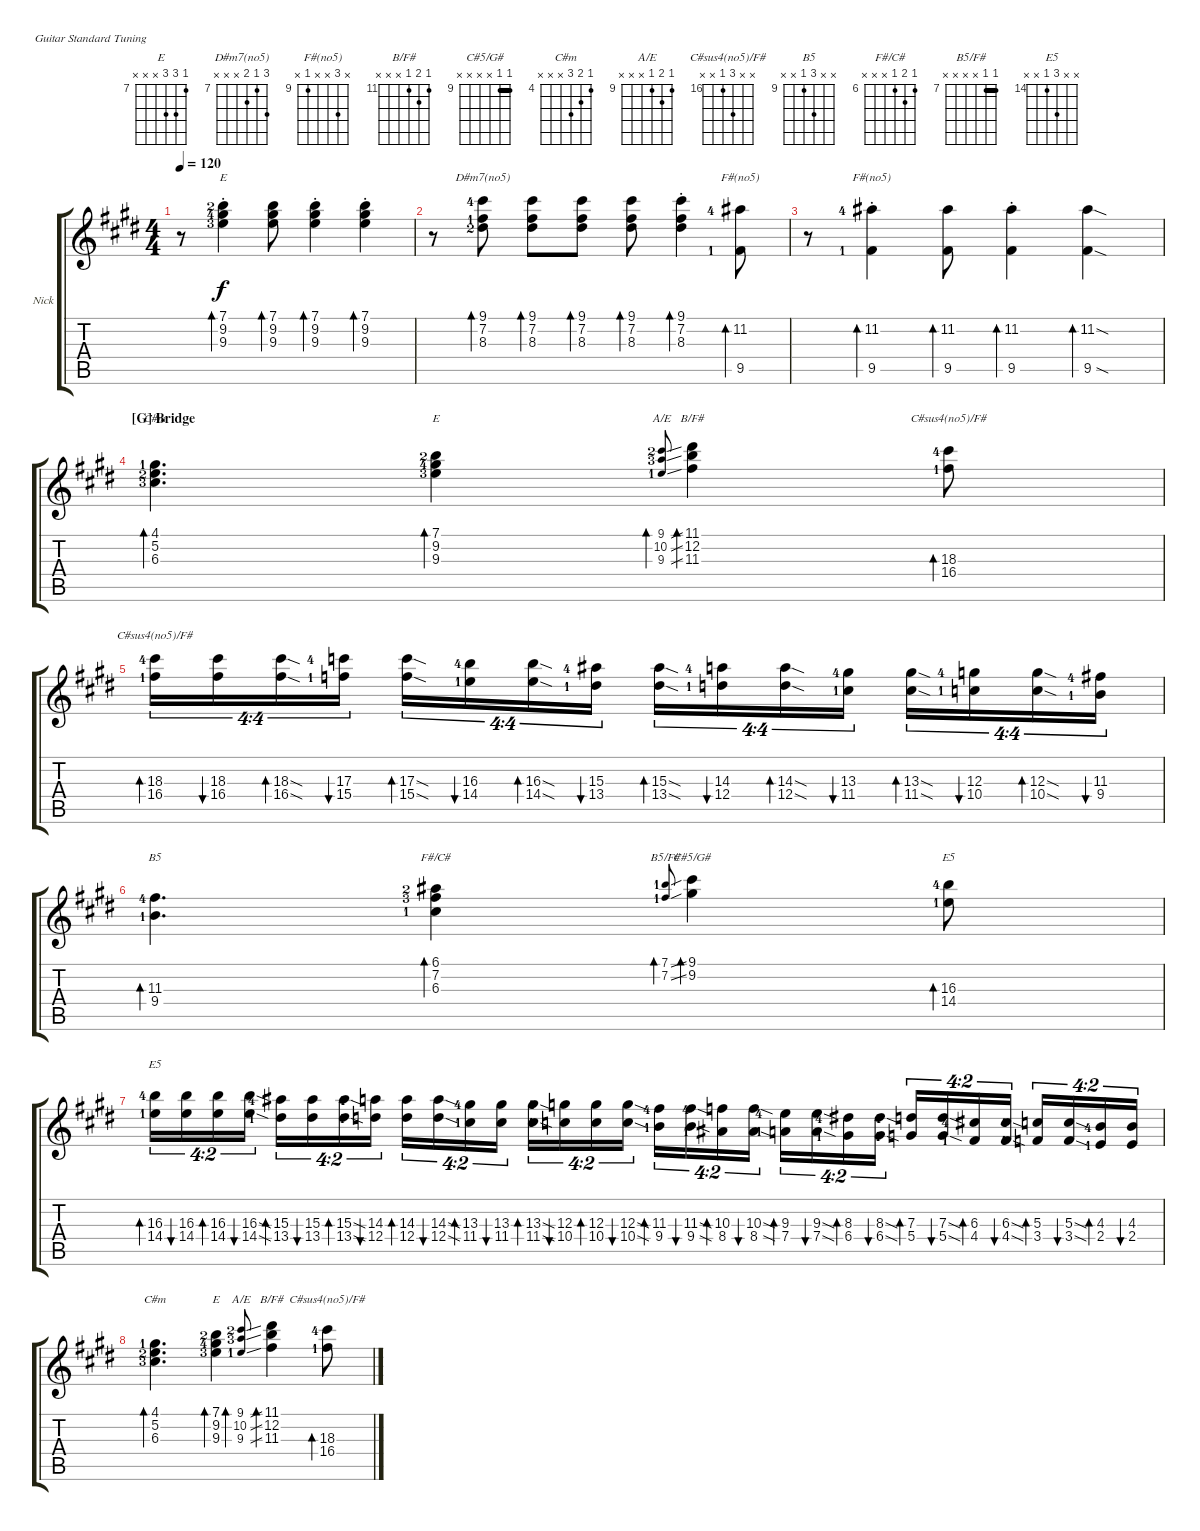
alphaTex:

\bracketExtendMode groupsimilarinstruments
\firstSystemTrackNameOrientation horizontal
\otherSystemsTrackNameOrientation horizontal
\track ("Electric Lead Guitar" "Nick") {instrument distortionguitar}
\staff {score tabs}
\tuning (E4 B3 G3 D3 A2 E2)
\chord ("E" 7 9 9 x x x) {firstfret 7}
\chord ("D#m7(no5)" 9 7 8 x x x) {firstfret 7}
\chord ("F#(no5)" x 11 x x 9 x) {firstfret 9}
\chord ("B/F#" 11 12 11 x x x) {firstfret 11}
\chord ("C#5/G#" 9 9 x x x x) {firstfret 9 barre 9}
\chord ("C#m" 4 5 6 x x x) {firstfret 4}
\chord ("A/E" 9 10 9 x x x) {firstfret 9}
\chord ("C#sus4(no5)/F#" x x 18 16 x x) {firstfret 16}
\chord ("B5" x x 11 9 x x) {firstfret 9}
\chord ("F#/C#" 6 7 6 x x x) {firstfret 6}
\chord ("B5/F#" 7 7 x x x x) {firstfret 7 barre 7}
\chord ("E5" x x 16 14 x x) {firstfret 14}
\ts (4 4)
\tempo 120
\clef g2
\scale
0.463656
\ks e
r.8{dy f} (7.1{st lf 3} 9.2{st lf 5} 9.3{st lf 4}).4{bd 34 ch "E"} (7.1 9.2 9.3).8{bd 33} (7.1{st} 9.2{st} 9.3{st}).4{bd 36} (7.1{st} 9.2{st} 9.3{st}).4{bd 33} |
\scale
0.537864 r.8 (9.1{lf 5} 7.2{lf 2} 8.3{lf 3}).8{bd 31 ch "D#m7(no5)"} (9.1 7.2 8.3).8{bd 31} (9.1 7.2 8.3).8{bd 37} (9.1 7.2 8.3).8{bd 37} (9.1{st} 7.2{st} 8.3{st}).4{bd 45} (11.2{lf 5} 9.5{lf 2}).8{bd 37 ch "F#(no5)"} |
\scale
0.462069 r.8 (11.2{st lf 5} 9.5{st lf 2}).4{bd 45 ch "F#(no5)"} (11.2 9.5).8{bd 37} (11.2{st} 9.5{st}).4{bd 45} (11.2{sod} 9.5{sod}).4{bd 45} |
\section ("G" "Bridge")
(4.1{lf 2} 5.2{lf 3} 6.3{lf 4}).4{d bd 53 ch "C#m"} (7.1{lf 3} 9.2{lf 5} 9.3{lf 4}).4{bd 31 ch "E"} (9.1{ss lf 3} 10.2{ss lf 4} 9.3{ss lf 2}).8{bd 31 ch "A/E" gr onbeat} (11.1 12.2 11.3).4{bd 30 ch "B/F#"} (18.3{lf 5} 16.4{lf 2}).8{bd 30 ch "C#sus4(no5)/F#"} |
(18.3{lf 5} 16.4{lf 2}).16{tu (4 4) bd 33 ch "C#sus4(no5)/F#"} (18.3 16.4).16{tu (4 4) bu 33} (18.3{sod} 16.4{sod}).16{tu (4 4) bd 33} (17.3{lf 5} 15.4{lf 2}).16{tu (4 4) bu 33} (17.3{sod} 15.4{sod}).16{tu (4 4) bd 33} (16.3{lf 5} 14.4{lf 2}).16{tu (4 4) bu 33} (16.3{sod} 14.4{sod}).16{tu (4 4) bd 33} (15.3{lf 5} 13.4{lf 2}).16{tu (4 4) bu 33} (15.3{sod} 13.4{sod}).16{tu (4 4) bd 33} (14.3{lf 5} 12.4{lf 2}).16{tu (4 4) bu 33} (14.3{sod} 12.4{sod}).16{tu (4 4) bd 33} (13.3{lf 5} 11.4{lf 2}).16{tu (4 4) bu 33} (13.3{sod} 11.4{sod}).16{tu (4 4) bd 33} (12.3{lf 5} 10.4{lf 2}).16{tu (4 4) bu 33} (12.3{sod} 10.4{sod}).16{tu (4 4) bd 33} (11.3{lf 5} 9.4{lf 2}).16{tu (4 4) bu 33} |
(11.3{lf 5} 9.4{lf 2}).4{d bd 53 ch "B5"} (6.1{lf 3} 7.2{lf 4} 6.3{lf 2}).4{bd 37 ch "F#/C#"} (7.1{ss lf 2} 7.2{ss lf 2}).8{bd 37 ch "B5/F#" gr onbeat} (9.1 9.2).4{bd 36 ch "C#5/G#"} (14.4{lf 2} 16.3{lf 5}).8{bd 34 ch "E5"} |
(16.3{lf 5} 14.4{lf 2}).16{tu (4 2) bd 33 ch "E5"} (16.3 14.4).16{tu (4 2) bu 33} (16.3 14.4).16{tu (4 2) bd 33} (16.3{sod} 14.4{sod}).16{tu (4 2) bu 33} (13.4{lf 2} 15.3{lf 5}).16{tu (4 2) bd 33} (15.3 13.4).16{tu (4 2) bu 33} (15.3{sod} 13.4{sod}).16{tu (4 2) bd 33} (14.3{lf 5} 12.4{lf 2}).16{tu (4 2) bu 33} (14.3 12.4).16{tu (4 2) bd 33} (14.3{sod} 12.4{sod}).16{tu (4 2) bu 33} (13.3{lf 5} 11.4{lf 2}).16{tu (4 2) bd 33} (13.3 11.4).16{tu (4 2) bu 33} (13.3{sod} 11.4{sod}).16{tu (4 2) bd 33} (12.3{lf 5} 10.4{lf 2}).16{tu (4 2) bu 33} (12.3 10.4).16{tu (4 2) bd 33} (12.3{sod} 10.4{sod}).16{tu (4 2) bu 33} (11.3{lf 5} 9.4{lf 2}).16{tu (4 2) bd 33} (11.3{sod} 9.4{sod}).16{tu (4 2) bu 33} (10.3{lf 5} 8.4{lf 2}).16{tu (4 2) bd 33} (10.3{sod} 8.4{sod}).16{tu (4 2) bu 33} (9.3{lf 5} 7.4{lf 2}).16{tu (4 2) bd 33} (9.3{sod} 7.4{sod}).16{tu (4 2) bu 33} (8.3{lf 5} 6.4{lf 2}).16{tu (4 2) bd 33} (8.3{sod} 6.4{sod}).16{tu (4 2) bu 33} (7.3{lf 5} 5.4{lf 2}).16{tu (4 2) bd 33} (7.3{sod} 5.4{sod}).16{tu (4 2) bu 33} (6.3{lf 5} 4.4{lf 2}).16{tu (4 2) bd 33} (6.3{sod} 4.4{sod}).16{tu (4 2) bu 33} (5.3{lf 5} 3.4{lf 2}).16{tu (4 2) bd 33} (3.4{sod} 5.3{sod}).16{tu (4 2) bu 33} (4.3{lf 5} 2.4{lf 2}).16{tu (4 2) bd 33} (2.4 4.3).16{tu (4 2) bu 33} |
(4.1{lf 2} 5.2{lf 3} 6.3{lf 4}).4{d bd 53 ch "C#m"} (7.1{lf 3} 9.2{lf 5} 9.3{lf 4}).4{bd 31 ch "E"} (9.1{ss lf 3} 10.2{ss lf 4} 9.3{ss lf 2}).8{bd 31 ch "A/E" gr onbeat} (11.1 12.2 11.3).4{bd 30 ch "B/F#"} (18.3{lf 5} 16.4{lf 2}).8{bd 30 ch "C#sus4(no5)/F#"}
